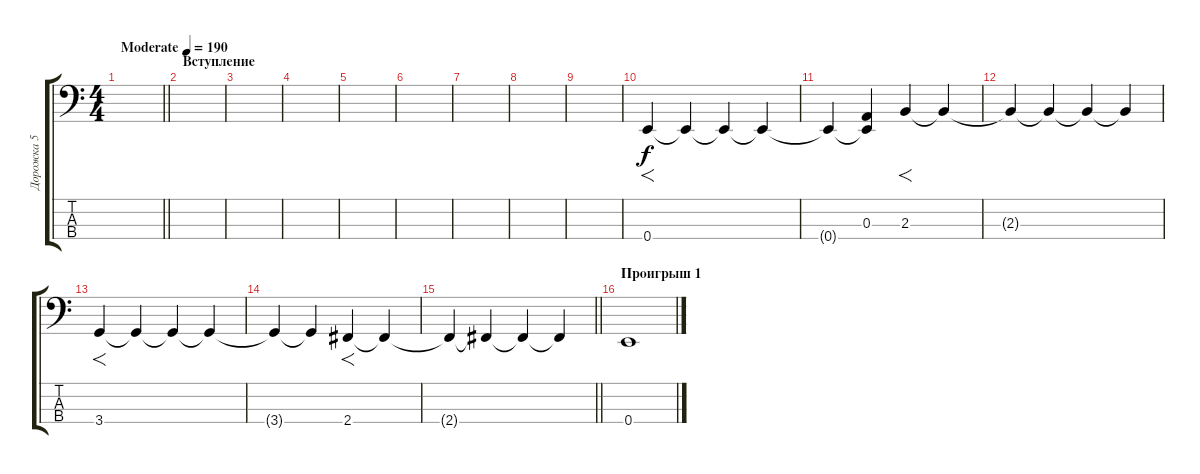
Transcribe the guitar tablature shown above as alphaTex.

\track ("Дорожка 5" "Дорожка 5") {instrument electricbasspick}
\staff {score tabs}
\tuning (G2 D2 A1 E1) {hide}
\ts (4 4)
\tempo (190 "Moderate")
\clef f4
\barLineRight lightlight
\ks c
|
\section ("" "Вступление")
|
|
|
|
|
|
|
|
0.4.4{f} 0.4{t}.4 0.4{t}.4 0.4{t}.4 |
0.4{t}.4 (0.3 0.4{t}).4 2.3.4{f} 2.3{t}.4 |
2.3{t}.4 2.3{t}.4 2.3{t}.4 2.3{t}.4 |
3.4.4{f} 3.4{t}.4 3.4{t}.4 3.4{t}.4 |
3.4{t}.4 3.4{t}.4 2.4.4{f} 2.4{t}.4 |
\barLineRight lightlight
2.4{t}.4 2.4{t}.4 2.4{t}.4 2.4{t}.4 |
\section ("" "Проигрыш 1")
0.4.1
